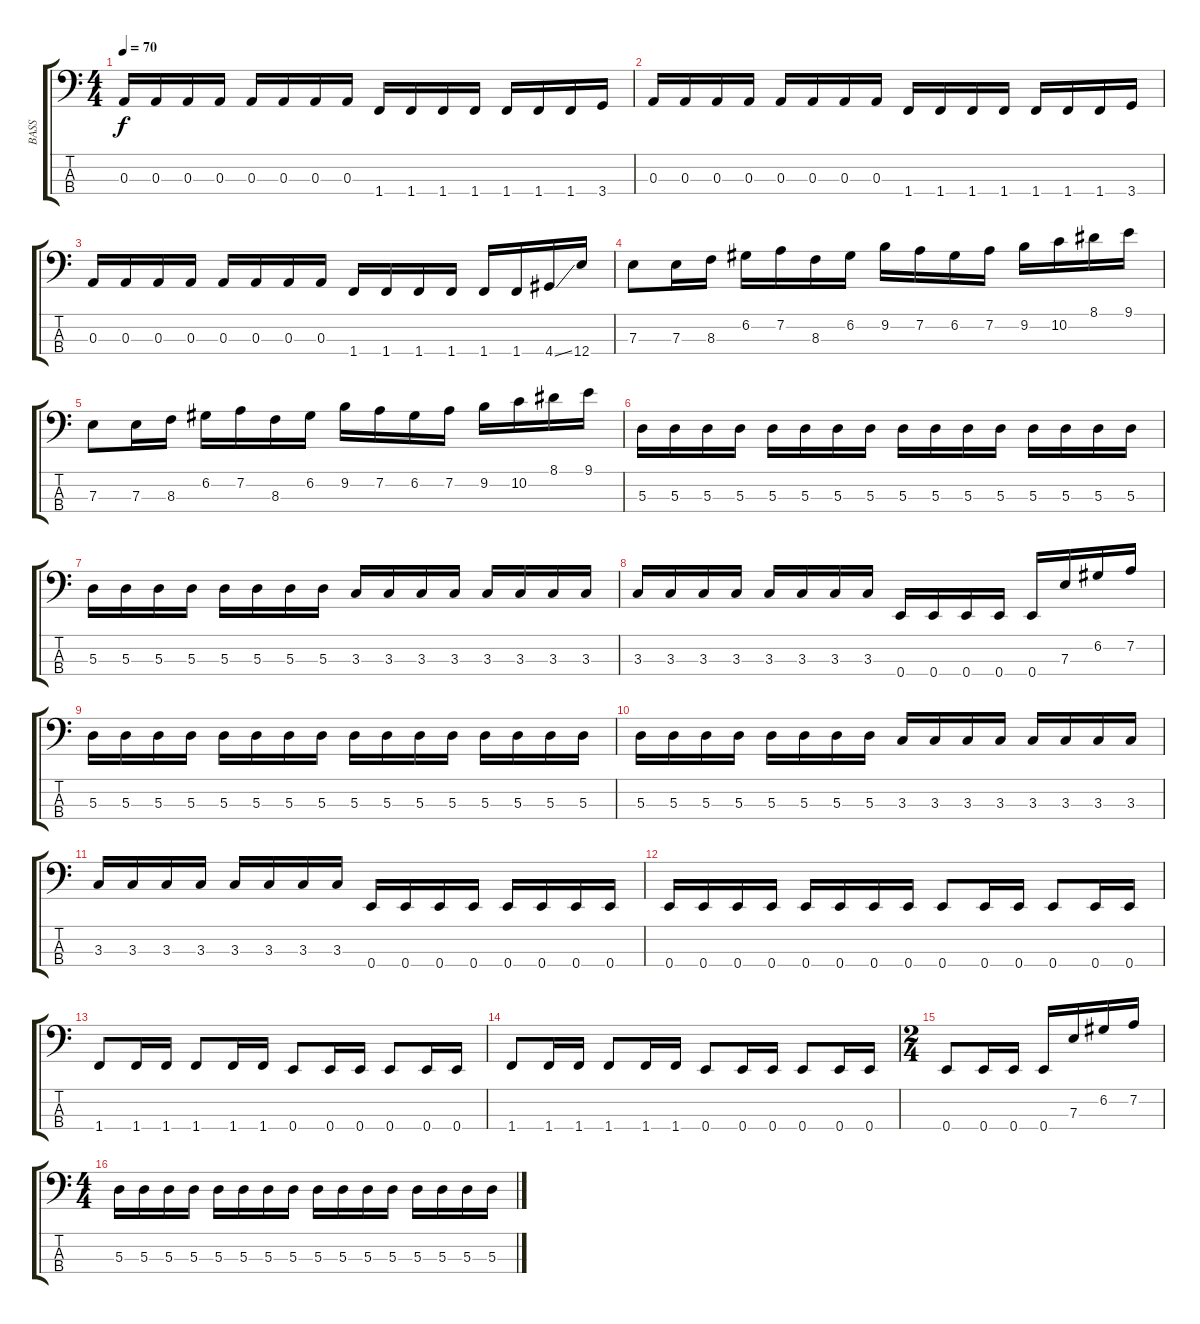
\track ("BASS" "BASS") {instrument fretlessbass}
\staff {score tabs}
\tuning (G2 D2 A1 E1) {hide}
\ts (4 4)
\tempo 70
\clef f4
\ks c
0.3.16{dy f} 0.3.16 0.3.16 0.3.16 0.3.16 0.3.16 0.3.16 0.3.16 1.4.16 1.4.16 1.4.16 1.4.16 1.4.16 1.4.16 1.4.16 3.4.16 |
0.3.16 0.3.16 0.3.16 0.3.16 0.3.16 0.3.16 0.3.16 0.3.16 1.4.16 1.4.16 1.4.16 1.4.16 1.4.16 1.4.16 1.4.16 3.4.16 |
0.3.16 0.3.16 0.3.16 0.3.16 0.3.16 0.3.16 0.3.16 0.3.16 1.4.16 1.4.16 1.4.16 1.4.16 1.4.16 1.4.16 4.4{ss}.16 12.4.16 |
7.3.8 7.3.16 8.3.16 6.2.16 7.2.16 8.3.16 6.2.16 9.2.16 7.2.16 6.2.16 7.2.16 9.2.16 10.2.16 8.1.16 9.1.16 |
7.3.8 7.3.16 8.3.16 6.2.16 7.2.16 8.3.16 6.2.16 9.2.16 7.2.16 6.2.16 7.2.16 9.2.16 10.2.16 8.1.16 9.1.16 |
5.3.16 5.3.16 5.3.16 5.3.16 5.3.16 5.3.16 5.3.16 5.3.16 5.3.16 5.3.16 5.3.16 5.3.16 5.3.16 5.3.16 5.3.16 5.3.16 |
5.3.16 5.3.16 5.3.16 5.3.16 5.3.16 5.3.16 5.3.16 5.3.16 3.3.16 3.3.16 3.3.16 3.3.16 3.3.16 3.3.16 3.3.16 3.3.16 |
3.3.16 3.3.16 3.3.16 3.3.16 3.3.16 3.3.16 3.3.16 3.3.16 0.4.16 0.4.16 0.4.16 0.4.16 0.4.16 7.3.16 6.2.16 7.2.16 |
5.3.16 5.3.16 5.3.16 5.3.16 5.3.16 5.3.16 5.3.16 5.3.16 5.3.16 5.3.16 5.3.16 5.3.16 5.3.16 5.3.16 5.3.16 5.3.16 |
5.3.16 5.3.16 5.3.16 5.3.16 5.3.16 5.3.16 5.3.16 5.3.16 3.3.16 3.3.16 3.3.16 3.3.16 3.3.16 3.3.16 3.3.16 3.3.16 |
3.3.16 3.3.16 3.3.16 3.3.16 3.3.16 3.3.16 3.3.16 3.3.16 0.4.16 0.4.16 0.4.16 0.4.16 0.4.16 0.4.16 0.4.16 0.4.16 |
0.4.16 0.4.16 0.4.16 0.4.16 0.4.16 0.4.16 0.4.16 0.4.16 0.4.8 0.4.16 0.4.16 0.4.8 0.4.16 0.4.16 |
1.4.8 1.4.16 1.4.16 1.4.8 1.4.16 1.4.16 0.4.8 0.4.16 0.4.16 0.4.8 0.4.16 0.4.16 |
1.4.8 1.4.16 1.4.16 1.4.8 1.4.16 1.4.16 0.4.8 0.4.16 0.4.16 0.4.8 0.4.16 0.4.16 |
\ts (2 4)
0.4.8 0.4.16 0.4.16 0.4.16 7.3.16 6.2.16 7.2.16 |
\ts (4 4)
5.3.16 5.3.16 5.3.16 5.3.16 5.3.16 5.3.16 5.3.16 5.3.16 5.3.16 5.3.16 5.3.16 5.3.16 5.3.16 5.3.16 5.3.16 5.3.16
